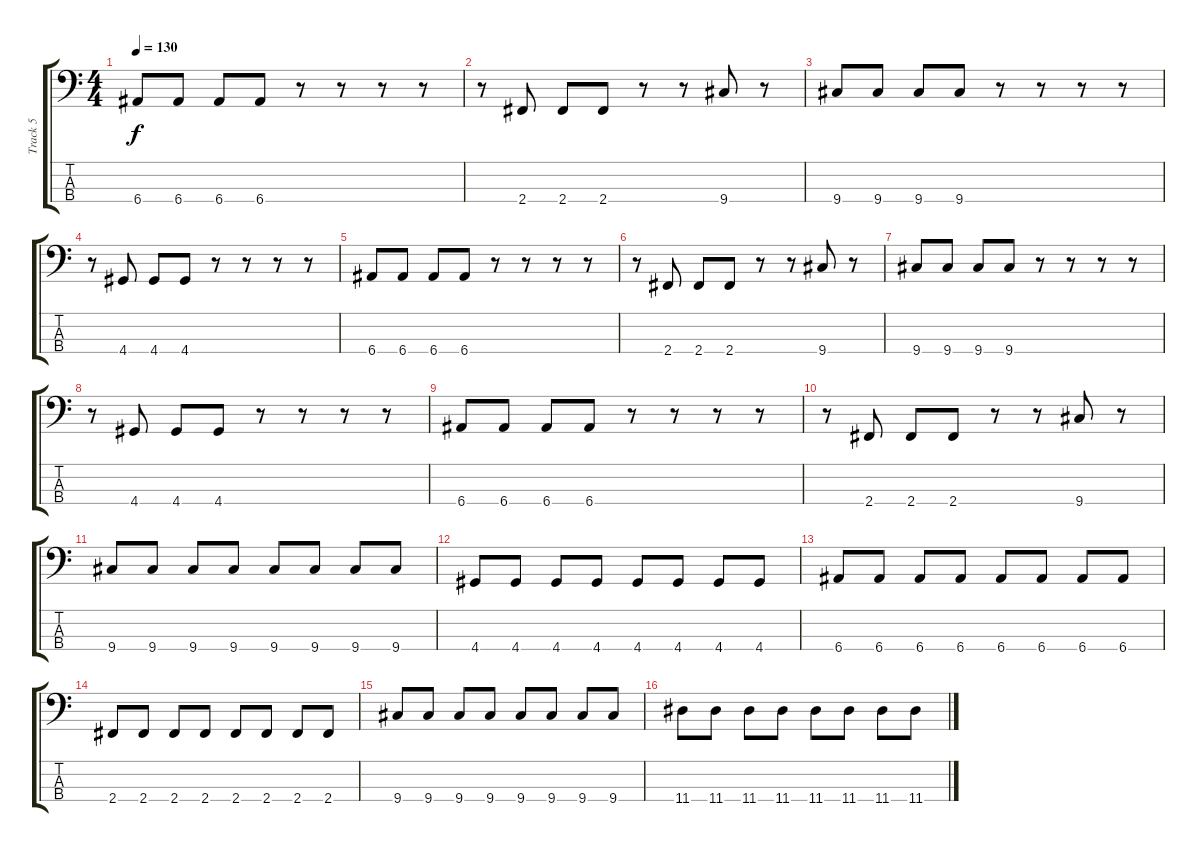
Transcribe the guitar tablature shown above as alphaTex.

\track ("Track 5" "Track 5") {instrument electricbasspick}
\staff {score tabs}
\tuning (G2 D2 A1 E1) {hide}
\ts (4 4)
\tempo 130
\clef f4
\ks c
6.4.8{dy f} 6.4.8 6.4.8 6.4.8 r.8 r.8 r.8 r.8 |
r.8 2.4.8 2.4.8 2.4.8 r.8 r.8 9.4.8 r.8 |
9.4.8 9.4.8 9.4.8 9.4.8 r.8 r.8 r.8 r.8 |
r.8 4.4.8 4.4.8 4.4.8 r.8 r.8 r.8 r.8 |
6.4.8 6.4.8 6.4.8 6.4.8 r.8 r.8 r.8 r.8 |
r.8 2.4.8 2.4.8 2.4.8 r.8 r.8 9.4.8 r.8 |
9.4.8 9.4.8 9.4.8 9.4.8 r.8 r.8 r.8 r.8 |
r.8 4.4.8 4.4.8 4.4.8 r.8 r.8 r.8 r.8 |
6.4.8 6.4.8 6.4.8 6.4.8 r.8 r.8 r.8 r.8 |
r.8 2.4.8 2.4.8 2.4.8 r.8 r.8 9.4.8 r.8 |
9.4.8 9.4.8 9.4.8 9.4.8 9.4.8 9.4.8 9.4.8 9.4.8 |
4.4.8 4.4.8 4.4.8 4.4.8 4.4.8 4.4.8 4.4.8 4.4.8 |
6.4.8 6.4.8 6.4.8 6.4.8 6.4.8 6.4.8 6.4.8 6.4.8 |
2.4.8 2.4.8 2.4.8 2.4.8 2.4.8 2.4.8 2.4.8 2.4.8 |
9.4.8 9.4.8 9.4.8 9.4.8 9.4.8 9.4.8 9.4.8 9.4.8 |
11.4.8 11.4.8 11.4.8 11.4.8 11.4.8 11.4.8 11.4.8 11.4.8
